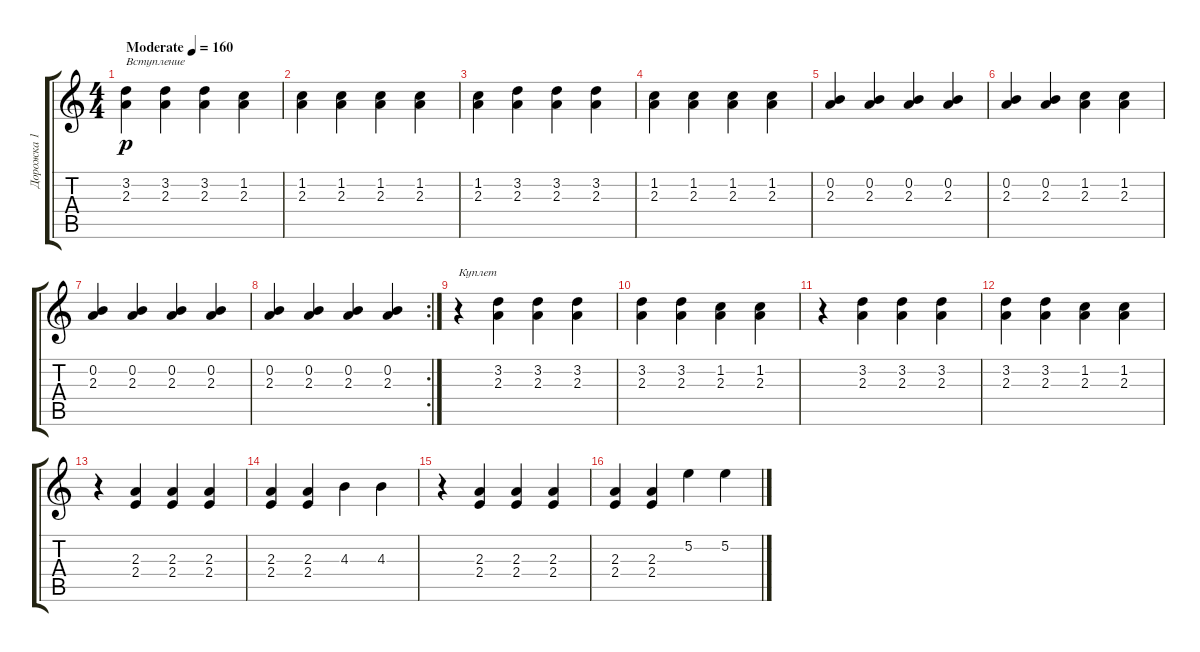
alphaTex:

\track ("Дорожка 1" "Дорожка 1") {instrument electricguitarclean}
\staff {score tabs}
\tuning (E4 B3 G3 D3 A2 E2) {hide}
\ts (4 4)
\tempo (160 "Moderate")
\clef g2
\ks c
(3.2 2.3).4{txt "Вступление" dy p instrument electricguitarclean} (3.2 2.3).4 (3.2 2.3).4 (1.2 2.3).4 |
(1.2 2.3).4 (1.2 2.3).4 (1.2 2.3).4 (1.2 2.3).4 |
(1.2 2.3).4 (3.2 2.3).4 (3.2 2.3).4 (3.2 2.3).4 |
(1.2 2.3).4 (1.2 2.3).4 (1.2 2.3).4 (1.2 2.3).4 |
(0.2 2.3).4 (0.2 2.3).4 (0.2 2.3).4 (0.2 2.3).4 |
(0.2 2.3).4 (0.2 2.3).4 (1.2 2.3).4 (1.2 2.3).4 |
(0.2 2.3).4 (0.2 2.3).4 (0.2 2.3).4 (0.2 2.3).4 |
\rc 2
(0.2 2.3).4 (0.2 2.3).4 (0.2 2.3).4 (0.2 2.3).4 |
r.4{txt "Куплет"} (3.2 2.3).4 (3.2 2.3).4 (3.2 2.3).4 |
(3.2 2.3).4 (3.2 2.3).4 (1.2 2.3).4 (1.2 2.3).4 |
r.4 (3.2 2.3).4 (3.2 2.3).4 (3.2 2.3).4 |
(3.2 2.3).4 (3.2 2.3).4 (1.2 2.3).4 (1.2 2.3).4 |
r.4 (2.3 2.4).4 (2.3 2.4).4 (2.3 2.4).4 |
(2.3 2.4).4 (2.3 2.4).4 4.3.4 4.3.4 |
r.4 (2.3 2.4).4 (2.3 2.4).4 (2.3 2.4).4 |
(2.3 2.4).4 (2.3 2.4).4 5.2.4 5.2.4
